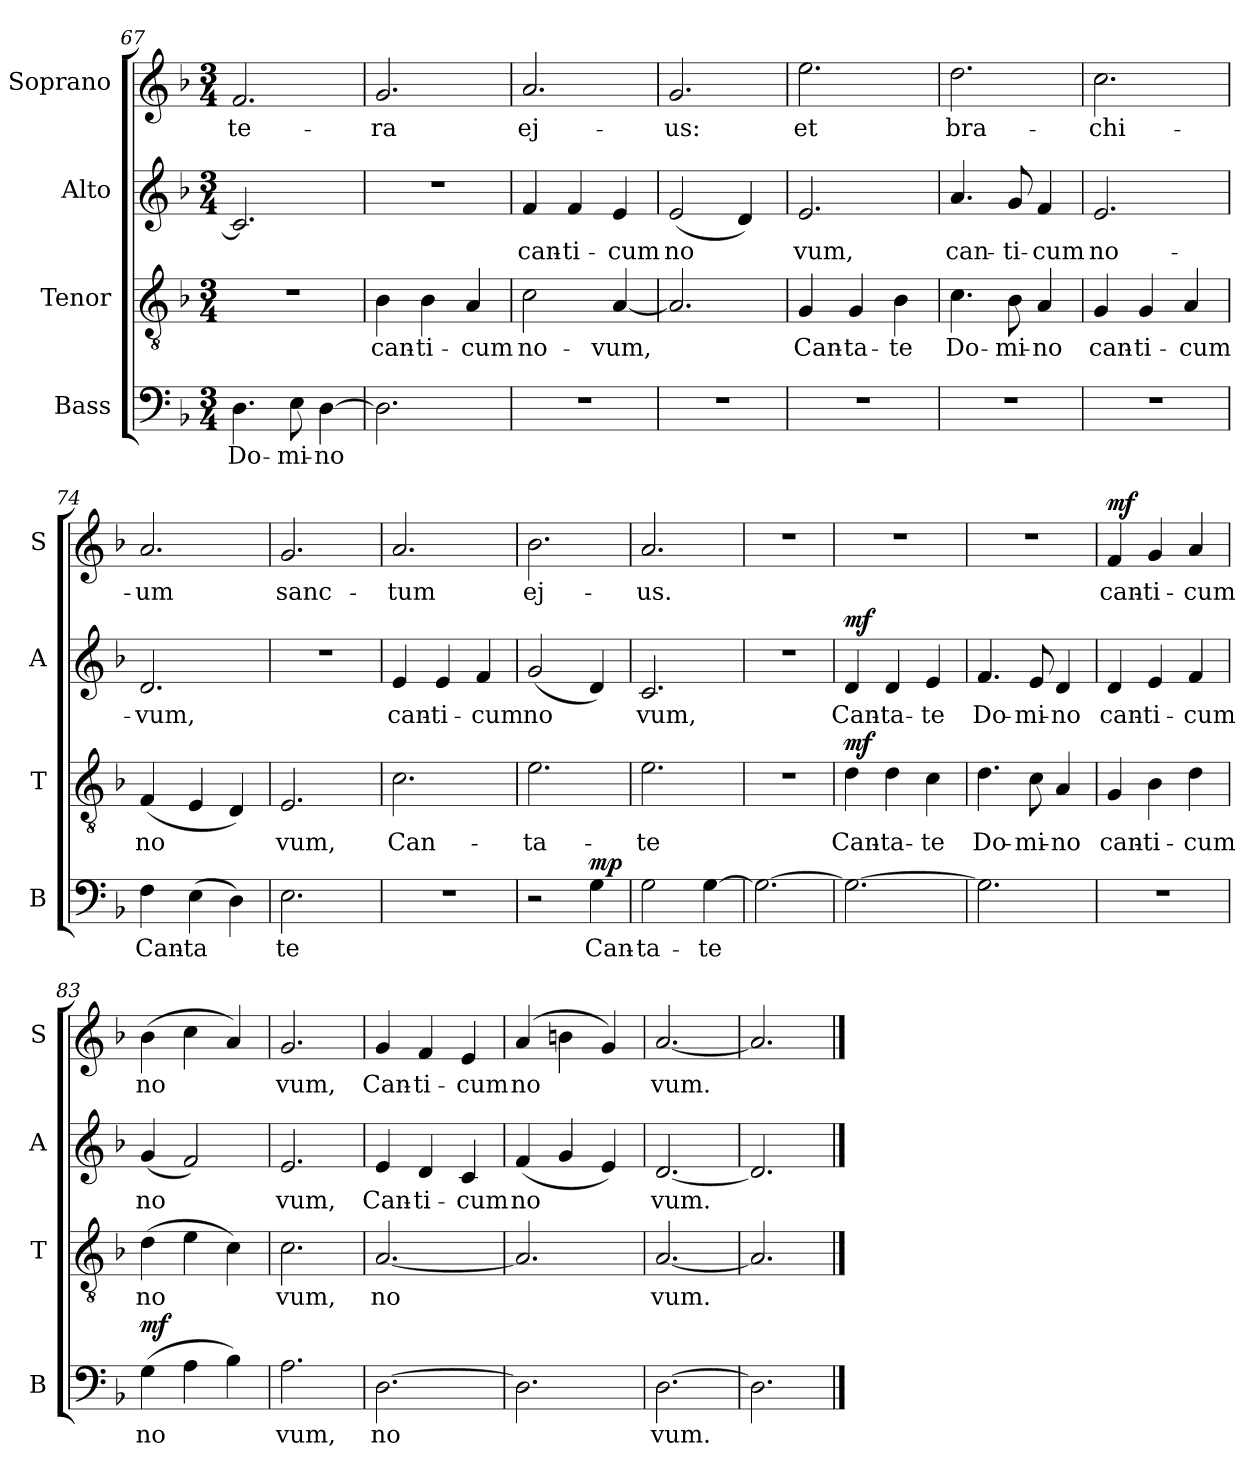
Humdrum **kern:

**kern	**text	**dynam	**kern	**text	**dynam	**kern	**text	**dynam	**kern	**text	**dynam
*part4	*part4	*part4	*part3	*part3	*part3	*part2	*part2	*part2	*part1	*part1	*part1
*staff4	*staff4	*staff4	*staff3	*staff3	*staff3	*staff2	*staff2	*staff2	*staff1	*staff1	*staff1
*I"Bass	*	*	*I"Tenor	*	*	*I"Alto	*	*	*I"Soprano	*	*
*I'B	*	*	*I'T	*	*	*I'A	*	*	*I'S	*	*
*clefF4	*	*	*clefGv2	*	*	*clefG2	*	*	*clefG2	*	*
*k[b-]	*	*	*k[b-]	*	*	*k[b-]	*	*	*k[b-]	*	*
*F:	*	*	*F:	*	*	*F:	*	*	*F:	*	*
*M3/4	*	*	*M3/4	*	*	*M3/4	*	*	*M3/4	*	*
=67	=67	=67	=67	=67	=67	=67	=67	=67	=67	=67	=67
!	!LO:LY:b:cj	!	!	!	!	!	!LO:LY:b:cj	!	!	!LO:LY:b:cj	!
4.D\	Do-	.	2.r	.	.	2.c/]	.	.	2.f/	-te-	.
!	!LO:LY:b:cj	!	!	!	!	!	!	!	!	!	!
8E\	-mi-	.	.	.	.	.	.	.	.	.	.
!	!LO:LY:b:cj	!	!	!	!	!	!	!	!	!	!
[>4D\	-no	.	.	.	.	.	.	.	.	.	.
=68	=68	=68	=68	=68	=68	=68	=68	=68	=68	=68	=68
!	!LO:LY:b:cj	!	!	!LO:LY:b:cj	!	!	!	!	!	!LO:LY:b:cj	!
2.D\]	.	.	4B-\	can-	.	2.r	.	.	2.g/	-ra	.
!	!	!	!	!LO:LY:b:cj	!	!	!	!	!	!	!
.	.	.	4B-\	-ti-	.	.	.	.	.	.	.
!	!	!	!	!LO:LY:b:cj	!	!	!	!	!	!	!
.	.	.	4A/	-cum	.	.	.	.	.	.	.
=69	=69	=69	=69	=69	=69	=69	=69	=69	=69	=69	=69
!	!	!	!	!LO:LY:b:cj	!	!	!LO:LY:b:cj	!	!	!LO:LY:b:cj	!
2.r	.	.	2c\	no-	.	4f/	can-	.	2.a/	ej-	.
!	!	!	!	!	!	!	!LO:LY:b:cj	!	!	!	!
.	.	.	.	.	.	4f/	-ti-	.	.	.	.
!	!	!	!	!LO:LY:b:cj	!	!	!LO:LY:b:cj	!	!	!	!
.	.	.	[<4A/	-vum,	.	4e/	-cum	.	.	.	.
!!LO:PB:g=z
=70	=70	=70	=70	=70	=70	=70	=70	=70	=70	=70	=70
!	!	!	!	!LO:LY:b:cj	!	!	!LO:LY:b:cj	!	!	!LO:LY:b:cj	!
2.r	.	.	2.A/]	.	.	(<2e/	no-	.	2.g/	-us:	.
!	!	!	!	!	!	!	!LO:LY:b:cj	!	!	!	!
.	.	.	.	.	.	4d/)	--	.	.	.	.
=71	=71	=71	=71	=71	=71	=71	=71	=71	=71	=71	=71
!	!	!	!	!LO:LY:b:cj	!	!	!LO:LY:b:cj	!	!	!LO:LY:b:cj	!
2.r	.	.	4G/	Can-	.	2.e/	-vum,	.	2.ee\	et	.
!	!	!	!	!LO:LY:b:cj	!	!	!	!	!	!	!
.	.	.	4G/	-ta-	.	.	.	.	.	.	.
!	!	!	!	!LO:LY:b:cj	!	!	!	!	!	!	!
.	.	.	4B-\	-te	.	.	.	.	.	.	.
=72	=72	=72	=72	=72	=72	=72	=72	=72	=72	=72	=72
!	!	!	!	!LO:LY:b:cj	!	!	!LO:LY:b:cj	!	!	!LO:LY:b:cj	!
2.r	.	.	4.c\	Do-	.	4.a/	can-	.	2.dd\	bra-	.
!	!	!	!	!LO:LY:b:cj	!	!	!LO:LY:b:cj	!	!	!	!
.	.	.	8B-\	-mi-	.	8g/	-ti-	.	.	.	.
!	!	!	!	!LO:LY:b:cj	!	!	!LO:LY:b:cj	!	!	!	!
.	.	.	4A/	-no	.	4f/	-cum	.	.	.	.
=73	=73	=73	=73	=73	=73	=73	=73	=73	=73	=73	=73
!	!	!	!	!LO:LY:b:cj	!	!	!LO:LY:b:cj	!	!	!LO:LY:b:cj	!
2.r	.	.	4G/	can-	.	2.e/	no-	.	2.cc\	-chi-	.
!	!	!	!	!LO:LY:b:cj	!	!	!	!	!	!	!
.	.	.	4G/	-ti-	.	.	.	.	.	.	.
!	!	!	!	!LO:LY:b:cj	!	!	!	!	!	!	!
.	.	.	4A/	-cum	.	.	.	.	.	.	.
=74	=74	=74	=74	=74	=74	=74	=74	=74	=74	=74	=74
!	!LO:LY:b:cj	!	!	!LO:LY:b:cj	!	!	!LO:LY:b:cj	!	!	!LO:LY:b:cj	!
4F\	Can-	.	(<4F/	no-	.	2.d/	-vum,	.	2.a/	-um	.
!	!LO:LY:b:cj	!	!	!LO:LY:b:cj	!	!	!	!	!	!	!
(>4E\	-ta-	.	4E/	--	.	.	.	.	.	.	.
!	!LO:LY:b:cj	!	!	!LO:LY:b:cj	!	!	!	!	!	!	!
4D\)	--	.	4D/)	--	.	.	.	.	.	.	.
=75	=75	=75	=75	=75	=75	=75	=75	=75	=75	=75	=75
!	!LO:LY:b:cj	!	!	!LO:LY:b:cj	!	!	!	!	!	!LO:LY:b:cj	!
2.E\	-te	.	2.E/	-vum,	.	2.r	.	.	2.g/	sanc-	.
=76	=76	=76	=76	=76	=76	=76	=76	=76	=76	=76	=76
!	!	!	!	!LO:LY:b:cj	!	!	!LO:LY:b:cj	!	!	!LO:LY:b:cj	!
2.r	.	.	2.c\	Can-	.	4e/	can-	.	2.a/	-tum	.
!	!	!	!	!	!	!	!LO:LY:b:cj	!	!	!	!
.	.	.	.	.	.	4e/	-ti-	.	.	.	.
!	!	!	!	!	!	!	!LO:LY:b:cj	!	!	!	!
.	.	.	.	.	.	4f/	-cum	.	.	.	.
!!LO:PB:g=z
=77	=77	=77	=77	=77	=77	=77	=77	=77	=77	=77	=77
!	!	!	!	!LO:LY:b:cj	!	!	!LO:LY:b:cj	!	!	!LO:LY:b:cj	!
2r	.	.	2.e\	-ta-	.	(<2g/	no-	.	2.b-\	ej-	.
!	!LO:LY:b:cj	!LO:DY:a	!	!	!	!	!LO:LY:b:cj	!	!	!	!
4G\	Can-	mp	.	.	.	4d/)	--	.	.	.	.
=78	=78	=78	=78	=78	=78	=78	=78	=78	=78	=78	=78
!	!LO:LY:b:cj	!	!	!LO:LY:b:cj	!	!	!LO:LY:b:cj	!	!	!LO:LY:b:cj	!
2G\	-ta-	.	2.e\	-te	.	2.c/	-vum,	.	2.a/	-us.	.
!	!LO:LY:b:cj	!	!	!	!	!	!	!	!	!	!
[>4G\	-te	.	.	.	.	.	.	.	.	.	.
=79	=79	=79	=79	=79	=79	=79	=79	=79	=79	=79	=79
!	!LO:LY:b:cj	!	!	!	!	!	!	!	!	!	!
2.G\_>	.	.	2.r	.	.	2.r	.	.	2.r	.	.
=80	=80	=80	=80	=80	=80	=80	=80	=80	=80	=80	=80
!	!LO:LY:b:cj	!	!	!LO:LY:b:cj	!LO:DY:a	!	!LO:LY:b:cj	!LO:DY:a	!	!	!
2.G\_>	.	.	4d\	Can-	mf	4d/	Can-	mf	2.r	.	.
!	!	!	!	!LO:LY:b:cj	!	!	!LO:LY:b:cj	!	!	!	!
.	.	.	4d\	-ta-	.	4d/	-ta-	.	.	.	.
!	!	!	!	!LO:LY:b:cj	!	!	!LO:LY:b:cj	!	!	!	!
.	.	.	4c\	-te	.	4e/	-te	.	.	.	.
=81	=81	=81	=81	=81	=81	=81	=81	=81	=81	=81	=81
!	!LO:LY:b:cj	!	!	!LO:LY:b:cj	!	!	!LO:LY:b:cj	!	!	!	!
2.G\]	.	.	4.d\	Do-	.	4.f/	Do-	.	2.r	.	.
!	!	!	!	!LO:LY:b:cj	!	!	!LO:LY:b:cj	!	!	!	!
.	.	.	8c\	-mi-	.	8e/	-mi-	.	.	.	.
!	!	!	!	!LO:LY:b:cj	!	!	!LO:LY:b:cj	!	!	!	!
.	.	.	4A/	-no	.	4d/	-no	.	.	.	.
=82	=82	=82	=82	=82	=82	=82	=82	=82	=82	=82	=82
!	!	!	!	!LO:LY:b:cj	!	!	!LO:LY:b:cj	!	!	!LO:LY:b:cj	!LO:DY:a
2.r	.	.	4G/	can-	.	4d/	can-	.	4f/	can-	mf
!	!	!	!	!LO:LY:b:cj	!	!	!LO:LY:b:cj	!	!	!LO:LY:b:cj	!
.	.	.	4B-\	-ti-	.	4e/	-ti-	.	4g/	-ti-	.
!	!	!	!	!LO:LY:b:cj	!	!	!LO:LY:b:cj	!	!	!LO:LY:b:cj	!
.	.	.	4d\	-cum	.	4f/	-cum	.	4a/	-cum	.
=83	=83	=83	=83	=83	=83	=83	=83	=83	=83	=83	=83
!	!LO:LY:b:cj	!LO:DY:a	!	!LO:LY:b:cj	!	!	!LO:LY:b:cj	!	!	!LO:LY:b:cj	!
(>4G\	no-	mf	(>4d\	no-	.	(<4g/	no-	.	(>4b-\	no-	.
!	!LO:LY:b:cj	!	!	!LO:LY:b:cj	!	!	!LO:LY:b:cj	!	!	!LO:LY:b:cj	!
4A\	--	.	4e\	--	.	2f/)	--	.	4cc\	--	.
!	!LO:LY:b:cj	!	!	!LO:LY:b:cj	!	!	!	!	!	!LO:LY:b:cj	!
4B-\)	--	.	4c\)	--	.	.	.	.	4a/)	--	.
!!LO:LB:g=z
=84	=84	=84	=84	=84	=84	=84	=84	=84	=84	=84	=84
!	!LO:LY:b:cj	!	!	!LO:LY:b:cj	!	!	!LO:LY:b:cj	!	!	!LO:LY:b:cj	!
2.A\	-vum,	.	2.c\	-vum,	.	2.e/	-vum,	.	2.g/	-vum,	.
=85	=85	=85	=85	=85	=85	=85	=85	=85	=85	=85	=85
!	!LO:LY:b:cj	!	!	!LO:LY:b:cj	!	!	!LO:LY:b:cj	!	!	!LO:LY:b:cj	!
[>2.D\	no-	.	[<2.A/	no-	.	4e/	Can-	.	4g/	Can-	.
!	!	!	!	!	!	!	!LO:LY:b:cj	!	!	!LO:LY:b:cj	!
.	.	.	.	.	.	4d/	-ti-	.	4f/	-ti-	.
!	!	!	!	!	!	!	!LO:LY:b:cj	!	!	!LO:LY:b:cj	!
.	.	.	.	.	.	4c/	-cum	.	4e/	-cum	.
=86	=86	=86	=86	=86	=86	=86	=86	=86	=86	=86	=86
!	!LO:LY:b:cj	!	!	!LO:LY:b:cj	!	!	!LO:LY:b:cj	!	!	!LO:LY:b:cj	!
2.D\]	--	.	2.A/]	--	.	(<4f/	no-	.	(>4a/	no-	.
!	!	!	!	!	!	!	!LO:LY:b:cj	!	!	!LO:LY:b:cj	!
.	.	.	.	.	.	4g/	--	.	4bn\	--	.
!	!	!	!	!	!	!	!LO:LY:b:cj	!	!	!LO:LY:b:cj	!
.	.	.	.	.	.	4e/)	--	.	4g/)	--	.
=87	=87	=87	=87	=87	=87	=87	=87	=87	=87	=87	=87
!	!LO:LY:b:cj	!	!	!LO:LY:b:cj	!	!	!LO:LY:b:cj	!	!	!LO:LY:b:cj	!
[>2.D\	-vum.	.	[<2.A/	-vum.	.	[<2.d/	-vum.	.	[<2.a/	-vum.	.
=88	=88	=88	=88	=88	=88	=88	=88	=88	=88	=88	=88
!	!LO:LY:b:cj	!	!	!LO:LY:b:cj	!	!	!LO:LY:b:cj	!	!	!LO:LY:b:cj	!
2.D\]	.	.	2.A/]	.	.	2.d/]	.	.	2.a/]	.	.
==	==	==	==	==	==	==	==	==	==	==	==
*-	*-	*-	*-	*-	*-	*-	*-	*-	*-	*-	*-
